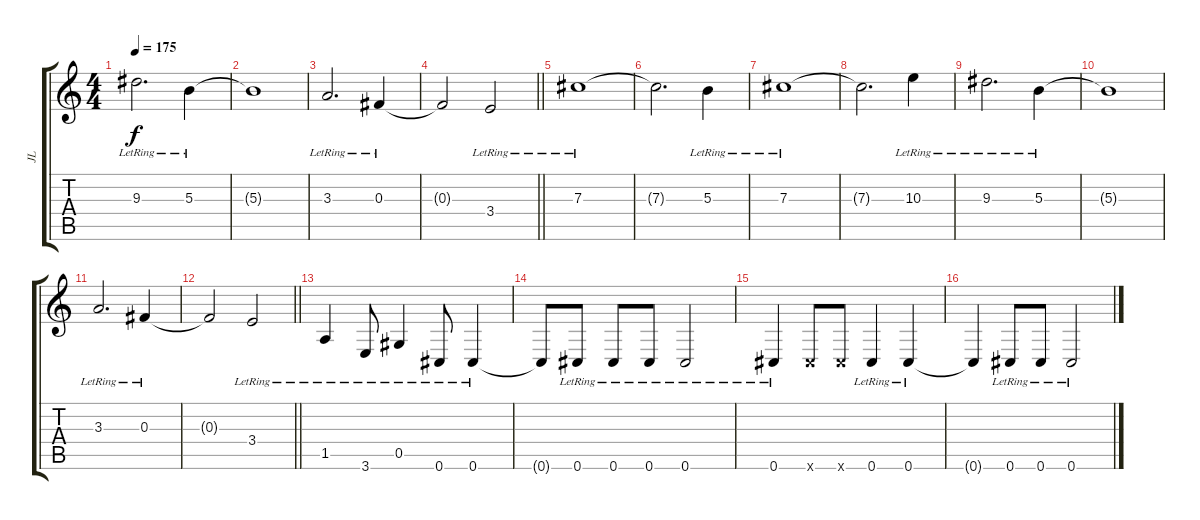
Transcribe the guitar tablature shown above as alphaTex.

\track ("JL" "JL") {instrument electricguitarjazz}
\staff {score tabs}
\tuning (Eb4 Bb3 Gb3 Db3 Ab2 Db2) {hide}
\ts (4 4)
\tempo 175
\clef g2
\ks c
9.3{lr}.2{d dy f} 5.3{lr}.4 |
5.3{t}.1 |
3.3{lr}.2{d} 0.3{lr}.4 |
\barLineRight lightlight
0.3{t}.2 3.4{lr}.2 |
\section ("" "")
7.3{lr}.1 |
7.3{t}.2{d} 5.3{lr}.4 |
7.3{lr}.1 |
7.3{t}.2{d} 10.3{lr}.4 |
9.3{lr}.2{d} 5.3{lr}.4 |
5.3{t}.1 |
3.3{lr}.2{d} 0.3{lr}.4 |
\barLineRight lightlight
0.3{t}.2 3.4{lr}.2 |
\section ("" "")
1.5{lr}.4 3.6{lr}.8 0.5{lr}.4 0.6{lr}.8 0.6{lr}.4 |
0.6{t}.8 0.6{lr}.8 0.6{lr}.8 0.6{lr}.8 0.6{lr}.2 |
0.6{lr}.4 0.6{x}.8 0.6{x}.8 0.6{lr}.4 0.6{lr}.4 |
0.6{t}.4 0.6{lr}.8 0.6{lr}.8 0.6{lr}.2
